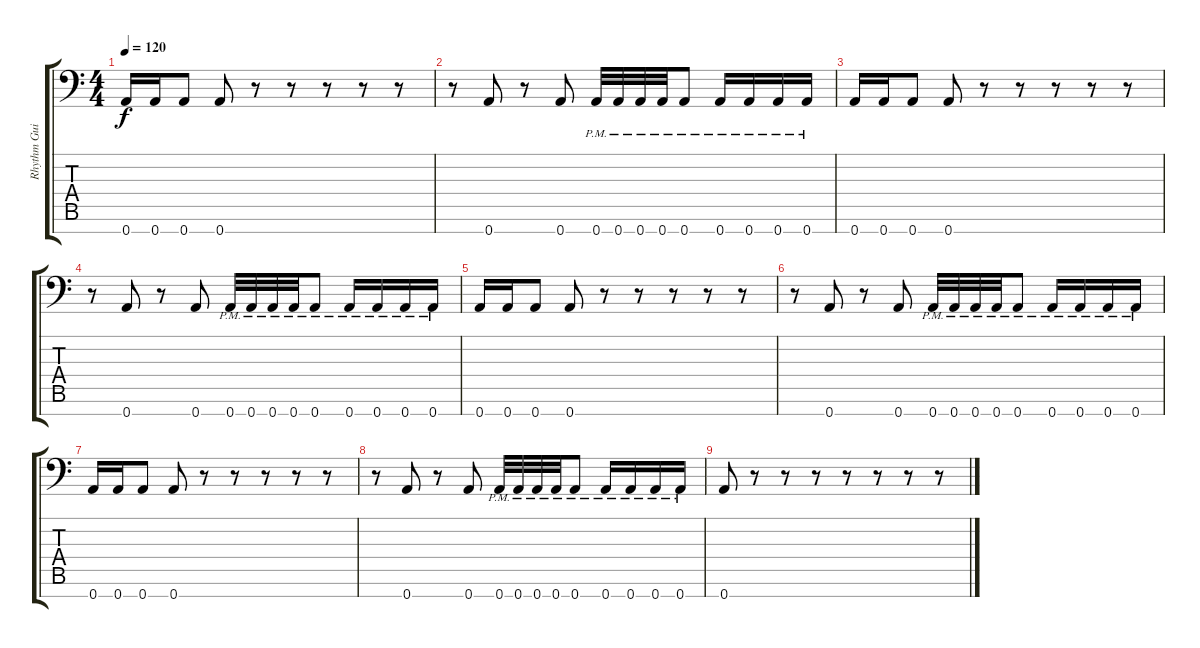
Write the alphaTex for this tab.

\track ("Rhythm Guitar 1" "Rhythm Gui") {instrument distortionguitar}
\staff {score tabs}
\tuning (E4 B3 G3 D3 A2 E2 A1) {hide}
\ts (4 4)
\tempo 120
\clef f4
\ks c
0.7.16{dy f} 0.7.16 0.7.8 0.7.8 r.8 r.8 r.8 r.8 r.8 |
r.8 0.7.8 r.8 0.7.8 0.7{pm}.32 0.7{pm}.32 0.7{pm}.32 0.7{pm}.32 0.7{pm}.8 0.7{pm}.16 0.7{pm}.16 0.7{pm}.16 0.7{pm}.16 |
0.7.16 0.7.16 0.7.8 0.7.8 r.8 r.8 r.8 r.8 r.8 |
r.8 0.7.8 r.8 0.7.8 0.7{pm}.32 0.7{pm}.32 0.7{pm}.32 0.7{pm}.32 0.7{pm}.8 0.7{pm}.16 0.7{pm}.16 0.7{pm}.16 0.7{pm}.16 |
0.7.16 0.7.16 0.7.8 0.7.8 r.8 r.8 r.8 r.8 r.8 |
r.8 0.7.8 r.8 0.7.8 0.7{pm}.32 0.7{pm}.32 0.7{pm}.32 0.7{pm}.32 0.7{pm}.8 0.7{pm}.16 0.7{pm}.16 0.7{pm}.16 0.7{pm}.16 |
0.7.16 0.7.16 0.7.8 0.7.8 r.8 r.8 r.8 r.8 r.8 |
r.8 0.7.8 r.8 0.7.8 0.7{pm}.32 0.7{pm}.32 0.7{pm}.32 0.7{pm}.32 0.7{pm}.8 0.7{pm}.16 0.7{pm}.16 0.7{pm}.16 0.7{pm}.16 |
0.7.8 r.8 r.8 r.8 r.8 r.8 r.8 r.8
